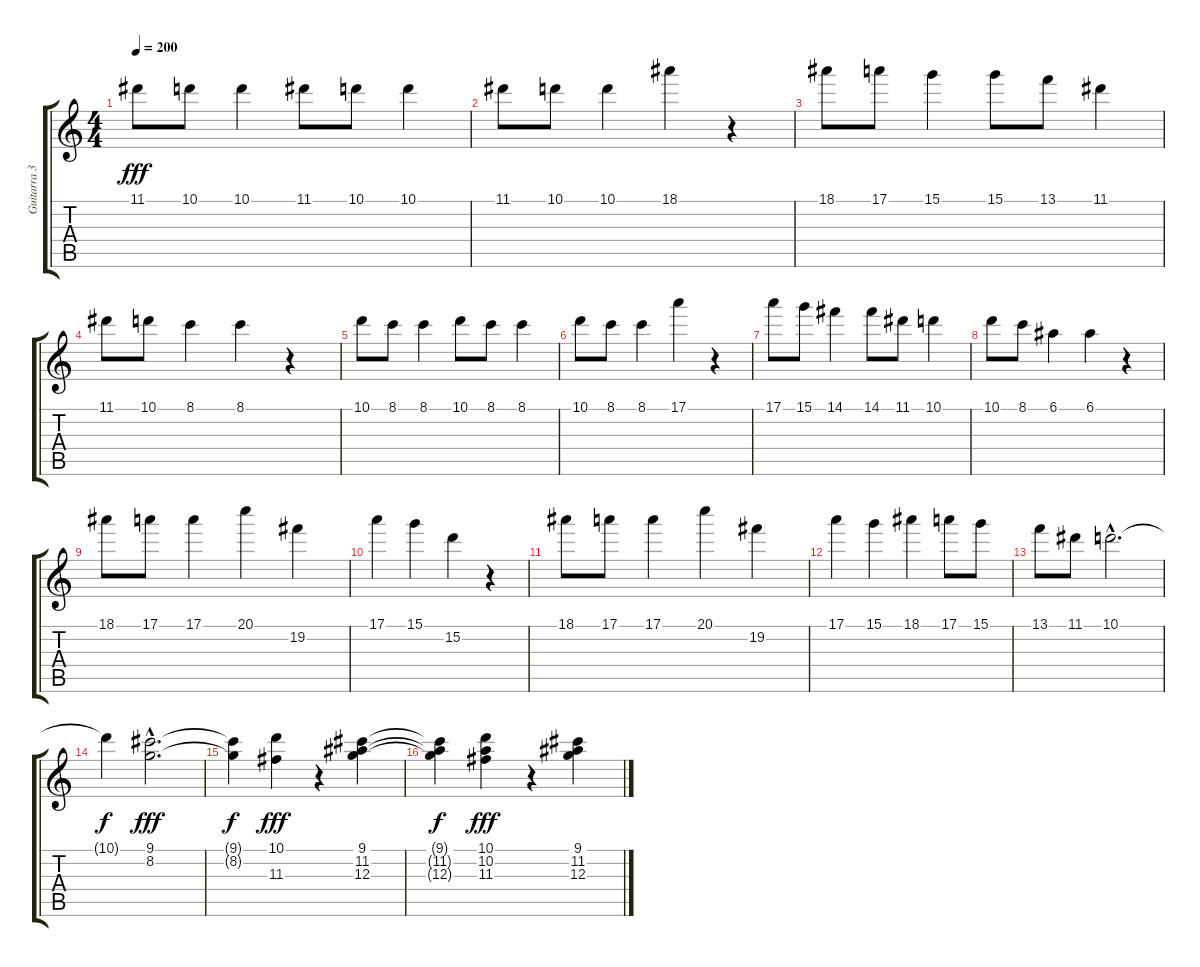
\track ("Guitarra 3(acustica solista)" "Guitarra 3") {instrument acousticguitarsteel}
\staff {score tabs}
\tuning (E4 B3 G3 D3 A2 E2) {hide}
\ts (4 4)
\tempo 200
\clef g2
\ks c
11.1.8{dy fff instrument acousticguitarsteel} 10.1.8 10.1.4 11.1.8 10.1.8 10.1.4 |
11.1.8 10.1.8 10.1.4 18.1.4 r.4 |
18.1.8 17.1.8 15.1.4 15.1.8 13.1.8 11.1.4 |
11.1.8 10.1.8 8.1.4 8.1.4 r.4 |
10.1.8 8.1.8 8.1.4 10.1.8 8.1.8 8.1.4 |
10.1.8 8.1.8 8.1.4 17.1.4 r.4 |
17.1.8 15.1.8 14.1.4 14.1.8 11.1.8 10.1.4 |
10.1.8 8.1.8 6.1.4 6.1.4 r.4 |
18.1.8 17.1.8 17.1.4 20.1.4 19.2.4 |
17.1.4 15.1.4 15.2.4 r.4 |
18.1.8 17.1.8 17.1.4 20.1.4 19.2.4 |
17.1.4 15.1.4 18.1.4 17.1.8 15.1.8 |
13.1.8 11.1.8 10.1{hac}.2{d} |
10.1{t}.4{dy f} (9.1{hac} 8.2{hac}).2{d dy fff} |
(9.1{t} 8.2{t}).4{dy f} (10.1 11.3).4{dy fff} r.4 (9.1 11.2 12.3).4 |
(9.1{t} 11.2{t} 12.3{t}).4{dy f} (10.1 10.2 11.3).4{dy fff} r.4 (9.1 11.2 12.3).4
